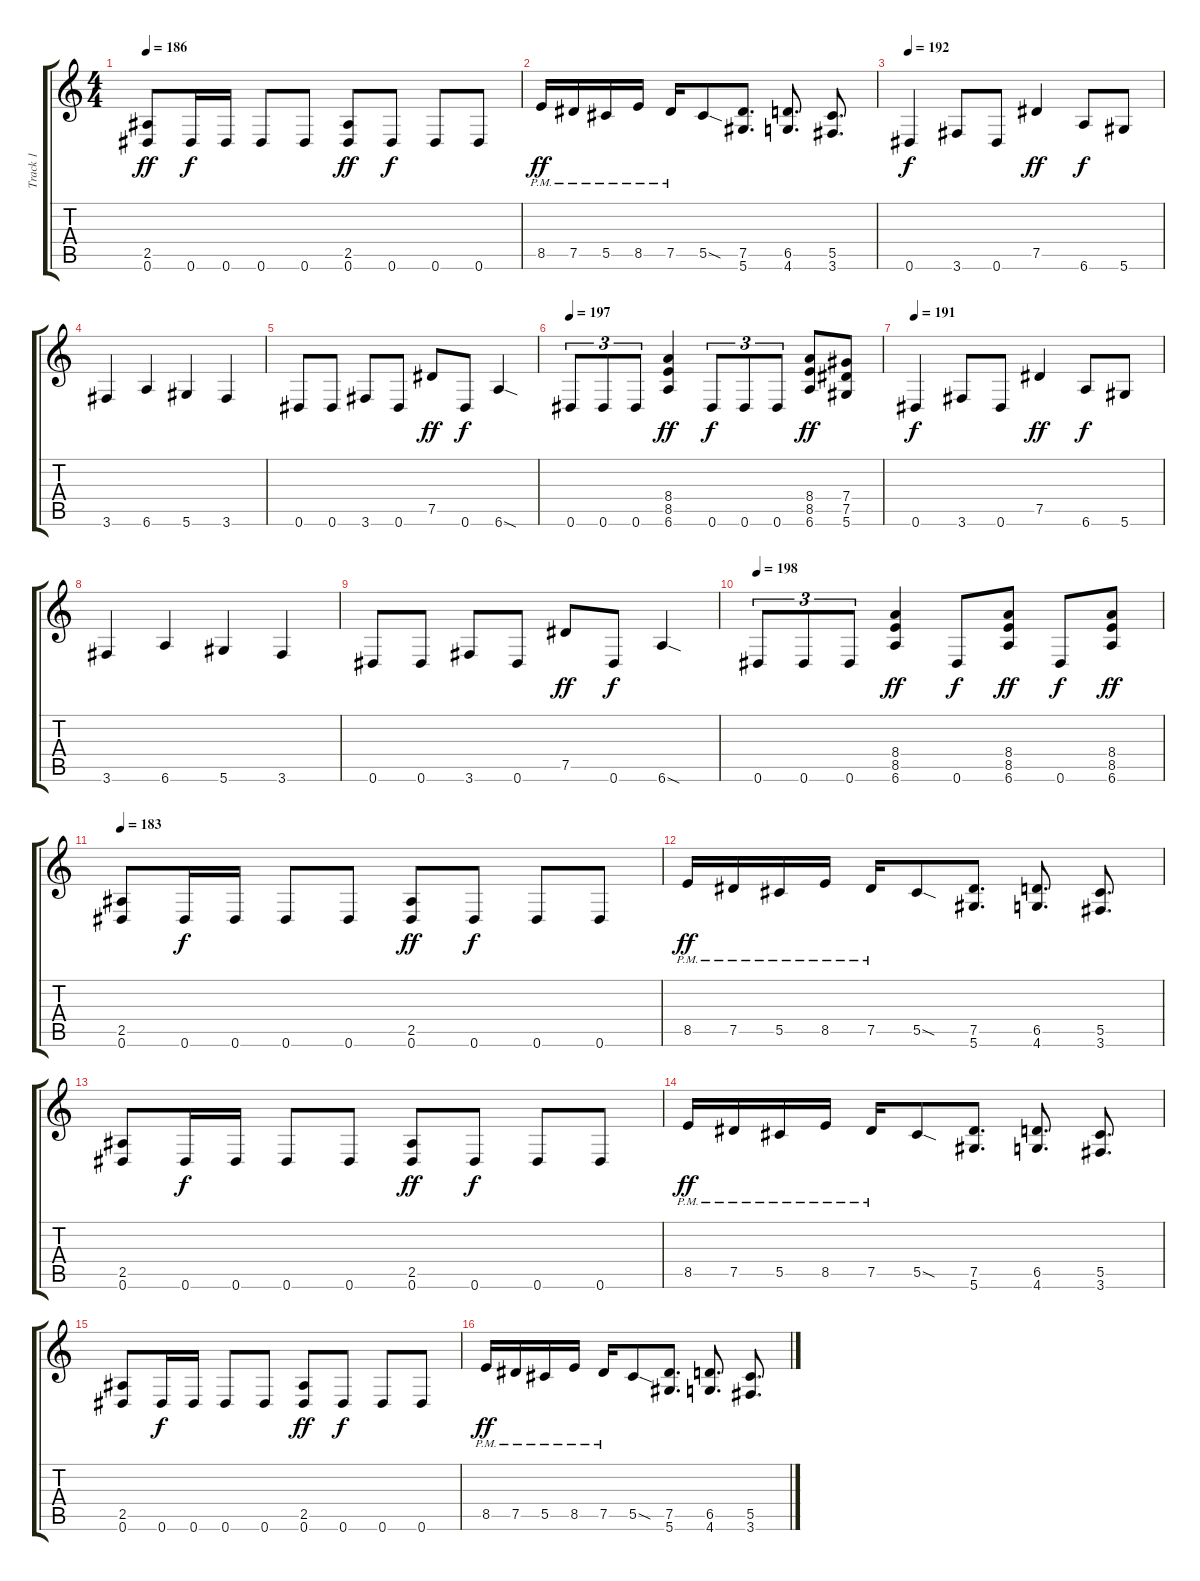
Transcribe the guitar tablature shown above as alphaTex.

\track ("Track 1" "Track 1") {instrument distortionguitar}
\staff {score tabs}
\tuning (Eb4 Bb3 Gb3 Db3 Ab2 Eb2) {hide}
\ts (4 4)
\tempo 186
\clef g2
\ks c
(2.5 0.6).8{dy ff} 0.6.16{dy f} 0.6.16 0.6.8 0.6.8 (2.5 0.6).8{dy ff} 0.6.8{dy f} 0.6.8 0.6.8 |
8.5{pm}.16{dy ff} 7.5{pm}.16 5.5{pm}.16 8.5{pm}.16 7.5{pm}.16 5.5{sod}.8 (7.5 5.6).8{d} (6.5 4.6).8{d} (5.5 3.6).8{d} |
\tempo 192
0.6.4{dy f} 3.6.8 0.6.8 7.5.4{dy ff} 6.6.8{dy f} 5.6.8 |
3.6.4 6.6.4 5.6.4 3.6.4 |
0.6.8 0.6.8 3.6.8 0.6.8 7.5.8{dy ff} 0.6.8{dy f} 6.6{sod}.4 |
\tempo 197
0.6.8{tu (3 2)} 0.6.8{tu (3 2)} 0.6.8{tu (3 2)} (8.4 8.5 6.6).4{dy ff} 0.6.8{tu (3 2) dy f} 0.6.8{tu (3 2)} 0.6.8{tu (3 2)} (8.4 8.5 6.6).8{dy ff} (7.4 7.5 5.6).8 |
\tempo 191
0.6.4{dy f} 3.6.8 0.6.8 7.5.4{dy ff} 6.6.8{dy f} 5.6.8 |
3.6.4 6.6.4 5.6.4 3.6.4 |
0.6.8 0.6.8 3.6.8 0.6.8 7.5.8{dy ff} 0.6.8{dy f} 6.6{sod}.4 |
\tempo 198
0.6.8{tu (3 2)} 0.6.8{tu (3 2)} 0.6.8{tu (3 2)} (8.4 8.5 6.6).4{dy ff} 0.6.8{dy f} (8.4 8.5 6.6).8{dy ff} 0.6.8{dy f} (8.4 8.5 6.6).8{dy ff} |
\tempo 183
(2.5 0.6).8 0.6.16{dy f} 0.6.16 0.6.8 0.6.8 (2.5 0.6).8{dy ff} 0.6.8{dy f} 0.6.8 0.6.8 |
8.5{pm}.16{dy ff} 7.5{pm}.16 5.5{pm}.16 8.5{pm}.16 7.5{pm}.16 5.5{sod}.8 (7.5 5.6).8{d} (6.5 4.6).8{d} (5.5 3.6).8{d} |
(2.5 0.6).8 0.6.16{dy f} 0.6.16 0.6.8 0.6.8 (2.5 0.6).8{dy ff} 0.6.8{dy f} 0.6.8 0.6.8 |
8.5{pm}.16{dy ff} 7.5{pm}.16 5.5{pm}.16 8.5{pm}.16 7.5{pm}.16 5.5{sod}.8 (7.5 5.6).8{d} (6.5 4.6).8{d} (5.5 3.6).8{d} |
(2.5 0.6).8 0.6.16{dy f} 0.6.16 0.6.8 0.6.8 (2.5 0.6).8{dy ff} 0.6.8{dy f} 0.6.8 0.6.8 |
8.5{pm}.16{dy ff} 7.5{pm}.16 5.5{pm}.16 8.5{pm}.16 7.5{pm}.16 5.5{sod}.8 (7.5 5.6).8{d} (6.5 4.6).8{d} (5.5 3.6).8{d}
